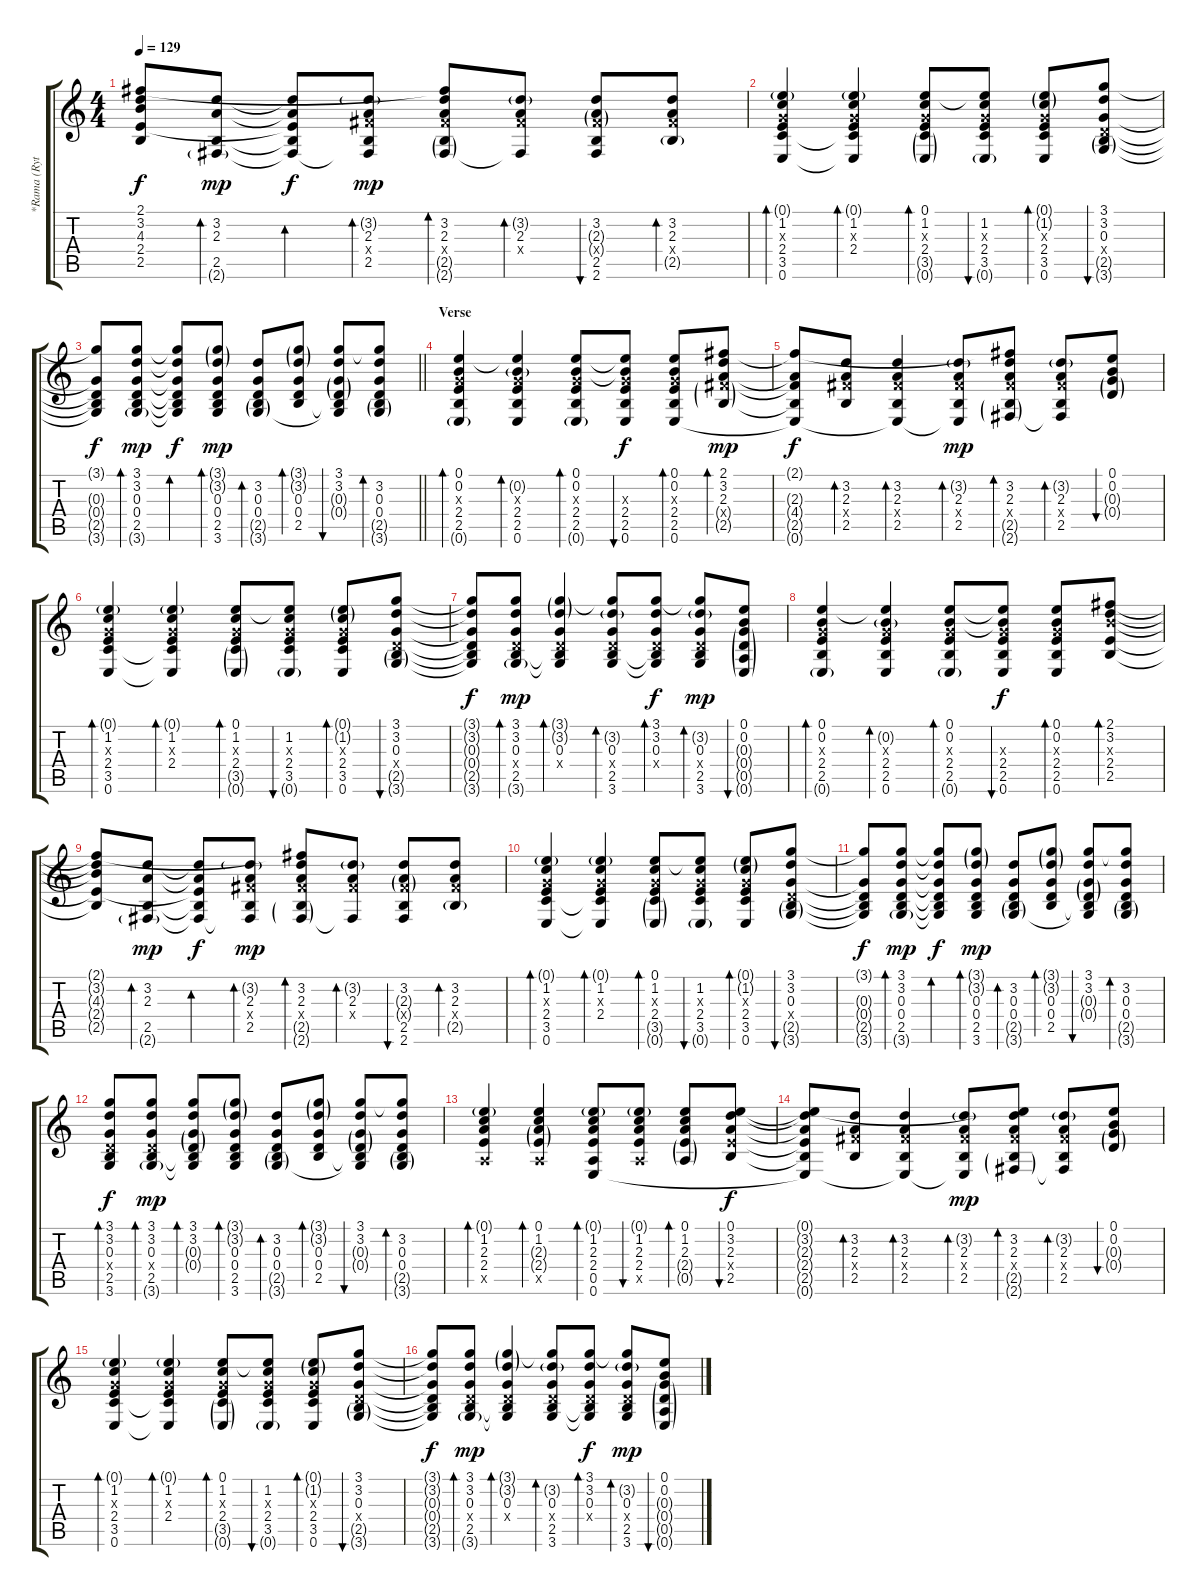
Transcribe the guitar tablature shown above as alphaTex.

\track ("*Rama (Rythm Guitar)" "*Rama (Ryt") {instrument electricguitarclean}
\staff {score tabs}
\tuning (E4 B3 G3 D3 A2 E2) {hide}
\ts (4 4)
\tempo 129
\clef g2
\ks c
(2.1{t} 3.2{t} 4.3{t} 2.4{t} 2.5{t}).8{dy f} (3.2 2.3 2.5 2.6{g}).8{bd 60 dy mp} (3.2{t} 2.3{t} 2.4{t} 2.5{t} 2.6{t}).8{bd 60 dy f} (3.2{g} 2.3 4.4{x} 2.5 2.6{t}).8{bd 60 dy mp} (2.1{t} 3.2 2.3 4.4{x} 2.5{g} 2.6{g}).8{bd 60} (3.2{g} 2.3 4.4{x} 2.6{t}).8{bd 60} (3.2 2.3{g} 4.4{g x} 2.5 2.6).8{bu 60} (3.2 2.3 4.4{x} 2.5{g}).8{bd 60} |
(0.1{g} 1.2 0.3{x} 2.4 3.5 0.6).4{bd 60} (0.1{g} 1.2 0.3{x} 2.4 3.5{t} 0.6{t}).4{bd 60} (0.1 1.2 0.3{x} 2.4 3.5{g} 0.6{g}).8{bd 60} (0.1{t} 1.2 0.3{x} 2.4 3.5 0.6{g}).8{bu 60} (0.1{g} 1.2{g} 0.3{x} 2.4 3.5 0.6).8{bd 60} (3.1 3.2 0.3 0.4{x} 2.5{g} 3.6{g}).8{bu 60} |
\barLineRight lightlight
(3.1{t} 0.3{t} 0.4{t} 2.5{t} 3.6{t}).8{dy f} (3.1 3.2 0.3 0.4 2.5 3.6{g}).8{bd 60 dy mp} (3.1{t} 3.2{t} 0.3{t} 0.4{t} 2.5{t} 3.6{t}).8{bd 60 dy f} (3.1{g} 3.2{g} 0.3 0.4 2.5 3.6).8{bd 60 dy mp} (3.2 0.3 0.4 2.5{g} 3.6{g}).8{bd 60} (3.1{g} 3.2{g} 0.3 0.4 2.5).8{bd 60} (3.1 3.2 0.3{g} 0.4{g} 2.5{t} 3.6{t}).8{bu 60} (3.1{t} 3.2 0.3 0.4 2.5{g} 3.6{g}).8{bd 60} |
\section ("" "Verse")
(0.1 0.2 0.3{x} 2.4 2.5 0.6{g}).4{bd 120} (0.1{t} 0.2{g} 0.3{x} 2.4 2.5 0.6).4{bd 60} (0.1 0.2 0.3{x} 2.4 2.5 0.6{g}).8{bd 60} (0.1{t} 0.2{t} 0.3{x} 2.4 2.5 0.6).8{bu 60 dy f} (0.1 0.2 0.3{x} 2.4 2.5 0.6).8{bd 60} (2.1 3.2 2.3 4.4{g x} 2.5{g}).8{bd 60 dy mp} |
(2.1{t} 2.3{t} 4.4{t} 2.5{t} 0.6{t}).8{dy f} (3.2 2.3 4.4{x} 2.5).8{bd 60} (3.2 2.3 4.4{x} 2.5 0.6{t}).4{bd 60} (3.2{g} 2.3 4.4{x} 2.5 0.6{t}).8{bd 60 dy mp} (2.1{t} 3.2 2.3 4.4{x} 2.5{g} 2.6{g}).8{bd 60} (3.2{g} 2.3 4.4{x} 2.5 2.6{t}).8{bd 60} (0.1 0.2 0.3{g} 0.4{g}).8{bu 60} |
(0.1{g} 1.2 0.3{x} 2.4 3.5 0.6).4{bd 60} (0.1{g} 1.2 0.3{x} 2.4 3.5{t} 0.6{t}).4{bd 60} (0.1 1.2 0.3{x} 2.4 3.5{g} 0.6{g}).8{bd 60} (0.1{t} 1.2 0.3{x} 2.4 3.5 0.6{g}).8{bu 60} (0.1{g} 1.2{g} 0.3{x} 2.4 3.5 0.6).8{bd 60} (3.1 3.2 0.3 0.4{x} 2.5{g} 3.6{g}).8{bu 60} |
(3.1{t} 3.2{t} 0.3{t} 0.4{t} 2.5{t} 3.6{t}).8{dy f} (3.1 3.2 0.3 0.4{x} 2.5 3.6{g}).8{bd 60 dy mp} (3.1{g} 3.2{g} 0.3 0.4{x} 2.5{t} 3.6{t}).4{bd 60} (3.1{t} 3.2{g} 0.3 0.4{x} 2.5 3.6).8{bd 60} (3.1 3.2 0.3 0.4{x} 2.5{t} 3.6{t}).8{bd 60 dy f} (3.1{t} 3.2{g} 0.3 0.4{x} 2.5 3.6).8{bd 60 dy mp} (0.1 0.2 0.3{g} 0.4{g} 0.5{g} 0.6{g}).8{bu 60} |
(0.1 0.2 0.3{x} 2.4 2.5 0.6{g}).4{bd 60} (0.1{t} 0.2{g} 0.3{x} 2.4 2.5 0.6).4{bd 60} (0.1 0.2 0.3{x} 2.4 2.5 0.6{g}).8{bd 60} (0.1{t} 0.2{t} 0.3{x} 2.4 2.5 0.6).8{bu 60 dy f} (0.1 0.2 0.3{x} 2.4 2.5 0.6).8{bd 60} (2.1 3.2 4.3{x} 2.4 2.5).8{bd 60} |
(2.1{t} 3.2{t} 4.3{t} 2.4{t} 2.5{t}).8 (3.2 2.3 2.5 2.6{g}).8{bd 60 dy mp} (3.2{t} 2.3{t} 2.4{t} 2.5{t} 2.6{t}).8{bd 60 dy f} (3.2{g} 2.3 4.4{x} 2.5 2.6{t}).8{bd 60 dy mp} (2.1{t} 3.2 2.3 4.4{x} 2.5{g} 2.6{g}).8{bd 60} (3.2{g} 2.3 4.4{x} 2.6{t}).8{bd 60} (3.2 2.3{g} 4.4{g x} 2.5 2.6).8{bu 60} (3.2 2.3 4.4{x} 2.5{g}).8{bd 60} |
(0.1{g} 1.2 0.3{x} 2.4 3.5 0.6).4{bd 60} (0.1{g} 1.2 0.3{x} 2.4 3.5{t} 0.6{t}).4{bd 60} (0.1 1.2 0.3{x} 2.4 3.5{g} 0.6{g}).8{bd 60} (0.1{t} 1.2 0.3{x} 2.4 3.5 0.6{g}).8{bu 60} (0.1{g} 1.2{g} 0.3{x} 2.4 3.5 0.6).8{bd 60} (3.1 3.2 0.3 0.4{x} 2.5{g} 3.6{g}).8{bu 60} |
(3.1{t} 0.3{t} 0.4{t} 2.5{t} 3.6{t}).8{dy f} (3.1 3.2 0.3 0.4 2.5 3.6{g}).8{bd 60 dy mp} (3.1{t} 3.2{t} 0.3{t} 0.4{t} 2.5{t} 3.6{t}).8{bd 60 dy f} (3.1{g} 3.2{g} 0.3 0.4 2.5 3.6).8{bd 60 dy mp} (3.2 0.3 0.4 2.5{g} 3.6{g}).8{bd 60} (3.1{g} 3.2{g} 0.3 0.4 2.5).8{bd 60} (3.1 3.2 0.3{g} 0.4{g} 2.5{t} 3.6{t}).8{bu 60} (3.1{t} 3.2 0.3 0.4 2.5{g} 3.6{g}).8{bd 60} |
(3.1 3.2 0.3 0.4{x} 2.5 3.6).8{bd 60 dy f} (3.1 3.2 0.3 0.4{x} 2.5 3.6{g}).8{bd 60 dy mp} (3.1 3.2 0.3{g} 0.4{g} 2.5{t} 3.6{t}).8{bd 60} (3.1{g} 3.2{g} 0.3 0.4 2.5 3.6).8{bd 60} (3.2 0.3 0.4 2.5{g} 3.6{g}).8{bd 60} (3.1{g} 3.2{g} 0.3 0.4 2.5).8{bd 60} (3.1 3.2 0.3{g} 0.4{g} 2.5{t} 3.6{t}).8{bu 60} (3.1{t} 3.2 0.3 0.4 2.5{g} 3.6{g}).8{bd 60} |
(0.1{g} 1.2 2.3 2.4 0.5{x}).4{bd 60} (0.1 1.2 2.3{g} 2.4{g} 0.5{x}).4{bd 60} (0.1{g} 1.2 2.3 2.4 0.5 0.6).8{bd 60} (0.1{g} 1.2 2.3 2.4 0.5{x}).8{bu 60} (0.1 1.2 2.3 2.4{g} 0.5{g}).8{bd 60} (0.1 3.2 2.3 2.4{x} 2.5).8{bu 60 dy f} |
(0.1{t} 3.2{t} 2.3{t} 2.4{t} 2.5{t} 0.6{t}).8 (3.2 2.3 4.4{x} 2.5).8{bd 60} (3.2 2.3 4.4{x} 2.5 0.6{t}).4{bd 60} (3.2{g} 2.3 4.4{x} 2.5 0.6{t}).8{bd 60 dy mp} (0.1{t} 3.2 2.3 4.4{x} 2.5{g} 2.6{g}).8{bd 60} (3.2{g} 2.3 4.4{x} 2.5 2.6{t}).8{bd 60} (0.1 0.2 0.3{g} 0.4{g}).8{bu 60} |
(0.1{g} 1.2 0.3{x} 2.4 3.5 0.6).4{bd 60} (0.1{g} 1.2 0.3{x} 2.4 3.5{t} 0.6{t}).4{bd 60} (0.1 1.2 0.3{x} 2.4 3.5{g} 0.6{g}).8{bd 60} (0.1{t} 1.2 0.3{x} 2.4 3.5 0.6{g}).8{bu 60} (0.1{g} 1.2{g} 0.3{x} 2.4 3.5 0.6).8{bd 60} (3.1 3.2 0.3 0.4{x} 2.5{g} 3.6{g}).8{bu 60} |
(3.1{t} 3.2{t} 0.3{t} 0.4{t} 2.5{t} 3.6{t}).8{dy f} (3.1 3.2 0.3 0.4{x} 2.5 3.6{g}).8{bd 60 dy mp} (3.1{g} 3.2{g} 0.3 0.4{x} 2.5{t} 3.6{t}).4{bd 60} (3.1{t} 3.2{g} 0.3 0.4{x} 2.5 3.6).8{bd 60} (3.1 3.2 0.3 0.4{x} 2.5{t} 3.6{t}).8{bd 60 dy f} (3.1{t} 3.2{g} 0.3 0.4{x} 2.5 3.6).8{bd 60 dy mp} (0.1 0.2 0.3{g} 0.4{g} 0.5{g} 0.6{g}).8{bu 60}
